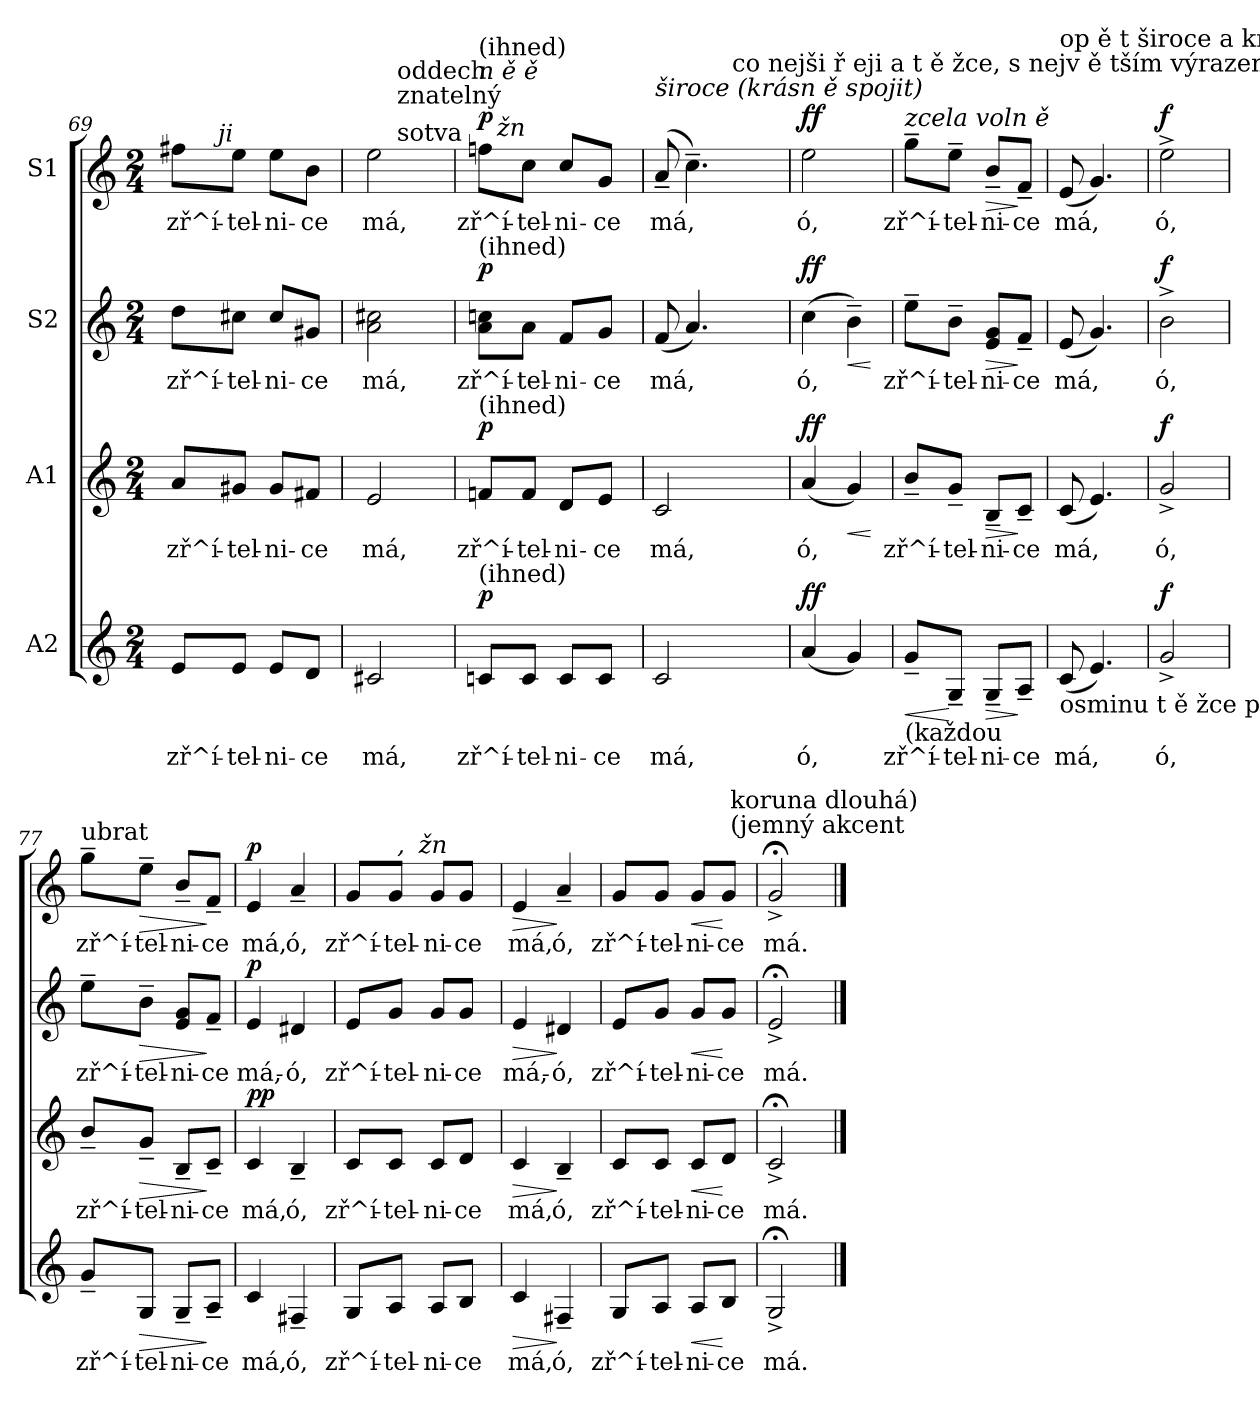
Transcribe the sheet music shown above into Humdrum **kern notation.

**kern	**text	**dynam	**kern	**text	**dynam	**kern	**text	**dynam	**kern	**text	**dynam
*part4	*part4	*part4	*part3	*part3	*part3	*part2	*part2	*part2	*part1	*part1	*part1
*staff4	*staff4	*staff4	*staff3	*staff3	*staff3	*staff2	*staff2	*staff2	*staff1	*staff1	*staff1
*I"A2	*	*	*I"A1	*	*	*I"S2	*	*	*I"S1	*	*
*clefG2	*	*	*clefG2	*	*	*clefG2	*	*	*clefG2	*	*
*k[]	*	*	*k[]	*	*	*k[]	*	*	*k[]	*	*
*C:	*	*	*C:	*	*	*C:	*	*	*C:	*	*
*M2/4	*	*	*M2/4	*	*	*M2/4	*	*	*M2/4	*	*
=69	=69	=69	=69	=69	=69	=69	=69	=69	=69	=69	=69
!	!	!	!	!	!	!	!	!	!LO:TX:a:i:t=voln ě	!	!
!	!LO:LY:b:cj	!	!	!LO:LY:b:cj	!	!	!LO:LY:b:cj	!	!	!LO:LY:b:cj	!
*	*	*	*	*	*	*	*	*	*^	*	*
8e/L	zř^í-	.	8a/L	zř^í-	.	8dd\L	zř^í-	.	8ff#X\L	16..ryy	zř^í-	.
!	!	!	!	!	!	!	!	!	!	!LO:TX:a:i:t=ji	!	!
.	.	.	.	.	.	.	.	.	.	4ryy	.	.
!	!LO:LY:b:cj	!	!	!LO:LY:b:cj	!	!	!LO:LY:b:cj	!	!	!	!LO:LY:b:cj	!
8e/J	-tel-	.	8g#X/J	-tel-	.	8cc#X\J	-tel-	.	8ee\J	.	-tel-	.
!	!LO:LY:b:cj	!	!	!LO:LY:b:cj	!	!	!LO:LY:b:cj	!	!	!	!LO:LY:b:cj	!
8e/L	-ni-	.	8g#/L	-ni-	.	8cc#/L	-ni-	.	8ee\L	.	-ni-	.
.	.	.	.	.	.	.	.	.	.	8ryy	.	.
!	!LO:LY:b:cj	!	!	!LO:LY:b:cj	!	!	!LO:LY:b:cj	!	!	!	!LO:LY:b:cj	!
8d/J	-ce	.	8f#X/J	-ce	.	8g#X/J	-ce	.	8b\J	.	-ce	.
.	.	.	.	.	.	.	.	.	.	64ryy	.	.
=70	=70	=70	=70	=70	=70	=70	=70	=70	=70	=70	=70	=70
!	!LO:LY:b:cj	!	!	!LO:LY:b:cj	!	!	!LO:LY:b:cj	!	!	!	!LO:LY:b:cj	!
2c#X/	má,	.	2e/	má,	.	2cc#X\ 2a\	má,	.	2ee\	8ryy	má,	.
!	!	!	!	!	!	!	!	!	!	!LO:TX:a:t=sotva	!	!
!	!	!	!	!	!	!	!	!	!	!LO:TX:a:t=znatelný	!	!
!	!	!	!	!	!	!	!	!	!	!LO:TX:a:t=oddech	!	!
.	.	.	.	.	.	.	.	.	.	4.ryy	.	.
=71	=71	=71	=71	=71	=71	=71	=71	=71	=71	=71	=71	=71
!	!	!	!	!	!	!	!	!	!LO:TX:a:i:t=n ě ě	!	!	!
!	!	!	!	!	!	!	!	!	!LO:TX:a:t=(ihned)	!	!	!
!	!	!	!	!	!	!LO:TX:a:t=(ihned)	!	!	!	!	!	!
!	!	!	!LO:TX:a:t=(ihned)	!	!	!	!	!	!	!	!	!
!LO:TX:a:t=(ihned)	!	!	!	!	!	!	!	!	!	!	!	!
!	!LO:LY:b:cj	!LO:DY:a	!	!LO:LY:b:cj	!LO:DY:a	!	!LO:LY:b:cj	!LO:DY:a	!	!	!LO:LY:b:cj	!LO:DY:a
8cn/L	zř^í-	p	8fn/L	zř^í-	p	8ccn\ 8a\L	zř^í-	p	8ffn\L	32.ryy	zř^í-	p
!	!	!	!	!	!	!	!	!	!	!LO:TX:a:i:t=žn	!	!
.	.	.	.	.	.	.	.	.	.	4ryy	.	.
!	!LO:LY:b:cj	!	!	!LO:LY:b:cj	!	!	!LO:LY:b:cj	!	!	!	!LO:LY:b:cj	!
8c/J	-tel-	.	8f/J	-tel-	.	8a\J	-tel-	.	8cc\J	.	-tel-	.
!	!LO:LY:b:cj	!	!	!LO:LY:b:cj	!	!	!LO:LY:b:cj	!	!	!	!LO:LY:b:cj	!
8c/L	-ni-	.	8d/L	-ni-	.	8f/L	-ni-	.	8cc/L	.	-ni-	.
.	.	.	.	.	.	.	.	.	.	8ryy	.	.
!	!LO:LY:b:cj	!	!	!LO:LY:b:cj	!	!	!LO:LY:b:cj	!	!	!	!LO:LY:b:cj	!
8c/J	-ce	.	8e/J	-ce	.	8g/J	-ce	.	8g/J	.	-ce	.
.	.	.	.	.	.	.	.	.	.	16ryy	.	.
.	.	.	.	.	.	.	.	.	.	64ryy	.	.
=72	=72	=72	=72	=72	=72	=72	=72	=72	=72	=72	=72	=72
!	!	!	!	!	!	!	!	!	!LO:TX:a:i:t=široce (krásn ě spojit)	!	!	!
!	!LO:LY:b:cj	!	!	!LO:LY:b:cj	!	!	!LO:LY:b:cj	!	!	!	!LO:LY:b:cj	!
2c/	má,	.	2c/	má,	.	(<8f/	má,	.	(>8a~</	4ryy	má,	.
!	!	!	!	!	!	!	!LO:LY:b:cj	!	!	!	!LO:LY:b:cj	!
.	.	.	.	.	.	4.a/)	.	.	4.cc~>\)	.	.	.
.	.	.	.	.	.	.	.	.	.	32.ryy	.	.
!	!	!	!	!	!	!	!	!	!	!LO:TX:a:t=co nejši ř eji a t ě žce, s nejv ě tším výrazem	!	!
.	.	.	.	.	.	.	.	.	.	8ryy	.	.
.	.	.	.	.	.	.	.	.	.	16ryy	.	.
.	.	.	.	.	.	.	.	.	.	64ryy	.	.
=73	=73	=73	=73	=73	=73	=73	=73	=73	=73	=73	=73	=73
!	!LO:LY:b:cj	!LO:DY:a	!	!LO:LY:b:cj	!LO:DY:a	!	!LO:LY:b:cj	!LO:DY:a	!	!	!LO:LY:b:cj	!LO:DY:a
*	*	*	*	*	*	*	*	*	*v	*v	*	*
(<4a/	ó,	ff	(<4a/	ó,	ff	(>4cc\	ó,	ff	2ee\	ó,	ff
!	!LO:LY:b:cj	!	!	!LO:LY:b:cj	!LO:HP:b	!	!LO:LY:b:cj	!LO:HP:b	!	!	!
4g/)	.	.	4g/)	.	<	4b~>\)	.	<	.	.	.
.	.	.	.	.	[	.	.	[	.	.	.
=74	=74	=74	=74	=74	=74	=74	=74	=74	=74	=74	=74
!	!	!	!	!	!	!	!	!	!LO:TX:a:i:t=zcela voln ě	!	!
!LO:TX:b:t=(každou	!	!	!	!	!	!	!	!	!	!	!
!	!LO:LY:b:cj	!LO:HP:b	!	!LO:LY:b:cj	!	!	!LO:LY:b:cj	!	!	!LO:LY:b:cj	!
8g~</L	zř^í-	<	8b~>/L	zř^í-	.	8ee~>\L	zř^í-	.	8gg~>\L	zř^í-	.
!	!LO:LY:b:cj	!	!	!LO:LY:b:cj	!	!	!LO:LY:b:cj	!	!	!LO:LY:b:cj	!
8G~</J	-tel-	[	8g~</J	-tel-	.	8b~>\J	-tel-	.	8ee~>\J	-tel-	.
!	!LO:LY:b:cj	!LO:HP:b	!	!LO:LY:b:cj	!LO:HP:b	!	!LO:LY:b:cj	!LO:HP:b	!	!LO:LY:b:cj	!LO:HP:b
8G~</L	-ni-	>	8B~</L	-ni-	>	8g/ 8e/L	-ni-	>	8b~>/L	-ni-	>
!	!LO:LY:b:cj	!	!	!LO:LY:b:cj	!	!	!LO:LY:b:cj	!	!	!LO:LY:b:cj	!
8A~</J	-ce	]	8c~</J	-ce	]	8f~</J	-ce	]	8f~</J	-ce	]
!!LO:PB:g=z
=75	=75	=75	=75	=75	=75	=75	=75	=75	=75	=75	=75
!	!	!	!	!	!	!	!	!	!LO:TX:a:t=op ě t široce a krásn ě spojit	!	!
!LO:TX:b:t=osminu t ě žce položit)	!	!	!	!	!	!	!	!	!	!	!
!	!LO:LY:b:cj	!	!	!LO:LY:b:cj	!	!	!LO:LY:b:cj	!	!	!LO:LY:b:cj	!
(<8c/	má,	.	(<8c/	má,	.	(<8e/	má,	.	(<8e/	má,	.
!	!LO:LY:b:cj	!	!	!LO:LY:b:cj	!	!	!LO:LY:b:cj	!	!	!LO:LY:b:cj	!
4.e/)	.	.	4.e/)	.	.	4.g/)	.	.	4.g/)	.	.
=76	=76	=76	=76	=76	=76	=76	=76	=76	=76	=76	=76
!	!LO:LY:b:cj	!LO:DY:a	!	!LO:LY:b:cj	!LO:DY:a	!	!LO:LY:b:cj	!LO:DY:a	!	!LO:LY:b:cj	!LO:DY:a
2g^>/	ó,	f	2g^>/	ó,	f	2b^>\	ó,	f	2ee^>\	ó,	f
=77	=77	=77	=77	=77	=77	=77	=77	=77	=77	=77	=77
!	!	!	!	!	!	!	!	!	!LO:TX:a:t=ubrat	!	!
!	!LO:LY:b:cj	!	!	!LO:LY:b:cj	!	!	!LO:LY:b:cj	!	!	!LO:LY:b:cj	!
8g~</L	zř^í-	.	8b~>/L	zř^í-	.	8ee~>\L	zř^í-	.	8gg~>\L	zř^í-	.
!	!LO:LY:b:cj	!LO:HP:b	!	!LO:LY:b:cj	!LO:HP:b	!	!LO:LY:b:cj	!LO:HP:b	!	!LO:LY:b:cj	!LO:HP:b
8G/J	-tel-	>	8g~</J	-tel-	>	8b~>\J	-tel-	>	8ee~>\J	-tel-	>
!	!LO:LY:b:cj	!	!	!LO:LY:b:cj	!	!	!LO:LY:b:cj	!	!	!LO:LY:b:cj	!
8G~</L	-ni-	.	8B~</L	-ni-	.	8g/ 8e/L	-ni-	.	8b~>/L	-ni-	.
!	!LO:LY:b:cj	!	!	!LO:LY:b:cj	!	!	!LO:LY:b:cj	!	!	!LO:LY:b:cj	!
8A~</J	-ce	]	8c~</J	-ce	]	8f~</J	-ce	]	8f~</J	-ce	]
=78	=78	=78	=78	=78	=78	=78	=78	=78	=78	=78	=78
!	!LO:LY:b:cj	!	!	!LO:LY:b:cj	!LO:DY:a	!	!LO:LY:b:cj	!	!	!LO:LY:b:cj	!
!	!	!	!	!	!LO:DY:n=1:b	!	!	!LO:DY:a	!	!	!LO:DY:a
4c/	má,	.	4c/	má,	p p	4e/	má,-	p	4e/	má,	p
!	!LO:LY:b:cj	!	!	!LO:LY:b:cj	!	!	!LO:LY:b:cj	!	!	!LO:LY:b:cj	!
4F#X~</	ó,	.	4B~</	ó,	.	4d#X/	-ó,	.	4a~</	ó,	.
=79	=79	=79	=79	=79	=79	=79	=79	=79	=79	=79	=79
!	!	!	!	!	!	!	!	!	!LO:TX:a:i:t=jemn ě n ě ě	!	!
!	!LO:LY:b:cj	!	!	!LO:LY:b:cj	!	!	!LO:LY:b:cj	!	!	!LO:LY:b:cj	!
*	*	*	*	*	*	*	*	*	*^	*	*
*	*	*	*	*	*	*	*	*	*	*^	*	*
8G/L	zř^í-	.	8c/L	zř^í-	.	8e/L	zř^í-	.	8g/L	8ryy	8..ryy	zř^í-	.
!	!LO:LY:b:cj	!	!	!LO:LY:b:cj	!	!	!LO:LY:b:cj	!	!	!	!	!LO:LY:b:cj	!
8A/J	-tel-	.	8c/J	-tel-	.	8g/J	-tel-	.	8g/J	64ryy	.	-tel-	.
!	!	!	!	!	!	!	!	!	!	!LO:TX:a:i:t=,	!	!	!
.	.	.	.	.	.	.	.	.	.	4ryy	.	.	.
!	!	!	!	!	!	!	!	!	!	!	!LO:TX:a:i:t=žn	!	!
.	.	.	.	.	.	.	.	.	.	.	4ryy	.	.
!	!LO:LY:b:cj	!	!	!LO:LY:b:cj	!	!	!LO:LY:b:cj	!	!	!	!	!LO:LY:b:cj	!
8A/L	-ni-	.	8c/L	-ni-	.	8g/L	-ni-	.	8g/L	.	.	-ni-	.
!	!LO:LY:b:cj	!	!	!LO:LY:b:cj	!	!	!LO:LY:b:cj	!	!	!	!	!LO:LY:b:cj	!
8B/J	-ce	.	8d/J	-ce	.	8g/J	-ce	.	8g/J	.	.	-ce	.
.	.	.	.	.	.	.	.	.	.	16..ryy	.	.	.
.	.	.	.	.	.	.	.	.	.	.	32ryy	.	.
=80	=80	=80	=80	=80	=80	=80	=80	=80	=80	=80	=80	=80	=80
!	!LO:LY:b:cj	!LO:HP:b	!	!LO:LY:b:cj	!LO:HP:b	!	!LO:LY:b:cj	!LO:HP:b	!	!	!	!LO:LY:b:cj	!LO:HP:b
*	*	*	*	*	*	*	*	*	*v	*v	*v	*	*
4c/	má,	>	4c/	má,	>	4e/	má,-	>	4e/	má,	>
!	!LO:LY:b:cj	!	!	!LO:LY:b:cj	!	!	!LO:LY:b:cj	!	!	!LO:LY:b:cj	!
4F#X~</	ó,	]	4B~</	ó,	]	4d#X/	-ó,	]	4a~</	ó,	]
=81	=81	=81	=81	=81	=81	=81	=81	=81	=81	=81	=81
!	!LO:LY:b:cj	!	!	!LO:LY:b:cj	!	!	!LO:LY:b:cj	!	!	!LO:LY:b:cj	!
*	*	*	*	*	*	*	*	*	*^	*	*
8G/L	zř^í-	.	8c/L	zř^í-	.	8e/L	zř^í-	.	8g/L	4ryy	zř^í-	.
!	!LO:LY:b:cj	!	!	!LO:LY:b:cj	!	!	!LO:LY:b:cj	!	!	!	!LO:LY:b:cj	!
8A/J	-tel-	.	8c/J	-tel-	.	8g/J	-tel-	.	8g/J	.	-tel-	.
!	!LO:LY:b:cj	!LO:HP:b	!	!LO:LY:b:cj	!LO:HP:b	!	!LO:LY:b:cj	!LO:HP:b	!	!	!LO:LY:b:cj	!LO:HP:b
8A/L	-ni-	<	8c/L	-ni-	<	8g/L	-ni-	<	8g/L	8ryy	-ni-	<
!	!LO:LY:b:cj	!	!	!LO:LY:b:cj	!	!	!LO:LY:b:cj	!	!	!	!LO:LY:b:cj	!
8B/J	-ce	[	8d/J	-ce	[	8g/J	-ce	[	8g/J	64ryy	-ce	[
!	!	!	!	!	!	!	!	!	!	!LO:TX:a:t=(jemný akcent	!	!
!	!	!	!	!	!	!	!	!	!	!LO:TX:a:t=koruna dlouhá)	!	!
.	.	.	.	.	.	.	.	.	.	16..ryy	.	.
=82	=82	=82	=82	=82	=82	=82	=82	=82	=82	=82	=82	=82
!	!LO:LY:b:cj	!	!	!LO:LY:b:cj	!	!	!LO:LY:b:cj	!	!	!	!LO:LY:b:cj	!
*	*	*	*	*	*	*	*	*	*v	*v	*	*
2G;<^>/	má.	.	2c;<^>/	má.	.	2e;<^>/	má.	.	2g;<^>/	má.	.
==	==	==	==	==	==	==	==	==	==	==	==
*-	*-	*-	*-	*-	*-	*-	*-	*-	*-	*-	*-
